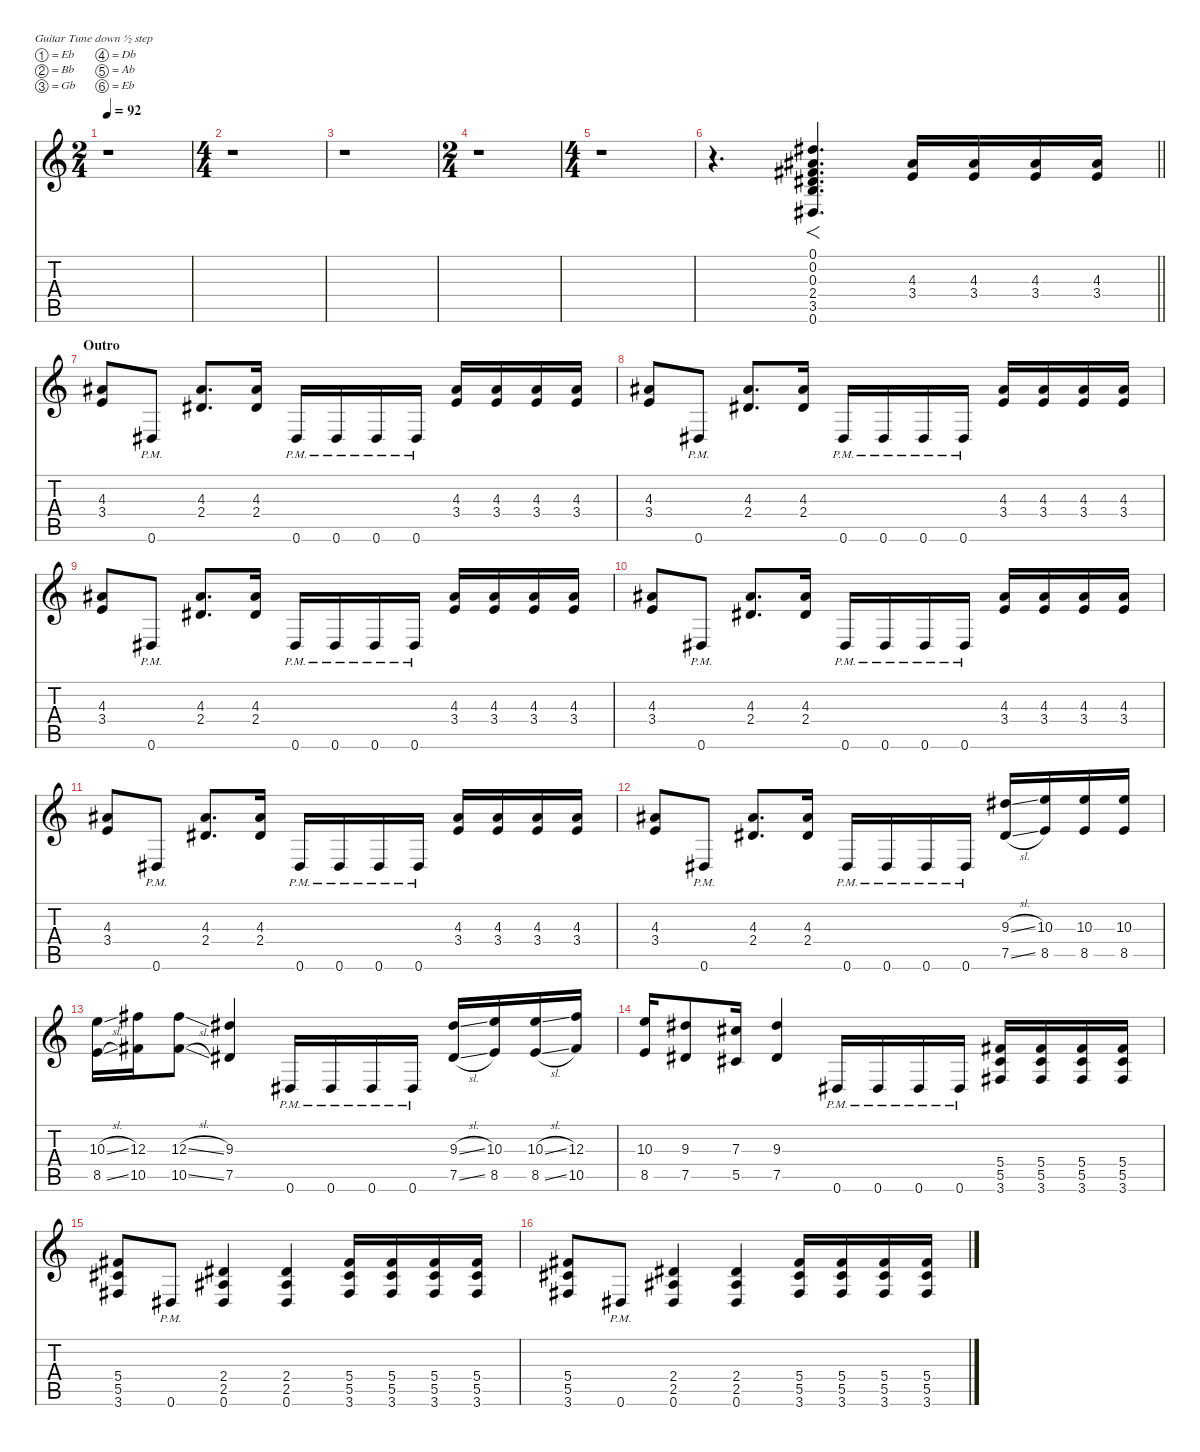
\defaultSystemsLayout 4
\hideDynamics
\bracketExtendMode nobrackets
\singleTrackTrackNamePolicy hidden
\multiTrackTrackNamePolicy hidden
\otherSystemsTrackNameOrientation horizontal
\track ("James" "dist.guit.") {mute instrument distortionguitar}
\staff {score tabs}
\tuning (Eb4 Bb3 Gb3 Db3 Ab2 Eb2)
\ts (2 4)
\beaming (8 2 2 2 2)
\tempo 92
\clef g2
\ks c
r.1{dy f beam Down} |
\ts (4 4)
\beaming (8 2 2 2 2)
r.1{beam Down} |
r.1{beam Down} |
\ts (2 4)
\beaming (8 2 2 2 2)
r.1{beam Down} |
\ts (4 4)
\beaming (8 2 2 2 2)
r.1{beam Down} |
\barLineRight lightlight
r.4{d beam Down} (0.1{acc #} 0.2{acc #} 0.3{acc #} 2.4{acc #} 3.5 0.6{acc #}).4{f d beam Up} (4.3{acc #} 3.4).16{beam Up} (4.3{acc #} 3.4).16{beam Up} (4.3{acc #} 3.4).16{beam Up} (4.3{acc #} 3.4).16{beam Up} |
\section ("" "Outro")
(4.3{acc #} 3.4).8{beam Up} 0.6{pm acc #}.8{beam Up} (4.3{acc #} 2.4{acc #}).8{d beam Up} (4.3{acc #} 2.4{acc #}).16{beam Up} 0.6{pm acc #}.16{beam Up} 0.6{pm acc #}.16{beam Up} 0.6{pm acc #}.16{beam Up} 0.6{pm acc #}.16{beam Up} (4.3{acc #} 3.4).16{beam Up} (4.3{acc #} 3.4).16{beam Up} (4.3{acc #} 3.4).16{beam Up} (4.3{acc #} 3.4).16{beam Up} |
(4.3{acc #} 3.4).8{beam Up} 0.6{pm acc #}.8{beam Up} (4.3{acc #} 2.4{acc #}).8{d beam Up} (4.3{acc #} 2.4{acc #}).16{beam Up} 0.6{pm acc #}.16{beam Up} 0.6{pm acc #}.16{beam Up} 0.6{pm acc #}.16{beam Up} 0.6{pm acc #}.16{beam Up} (4.3{acc #} 3.4).16{beam Up} (4.3{acc #} 3.4).16{beam Up} (4.3{acc #} 3.4).16{beam Up} (4.3{acc #} 3.4).16{beam Up} |
(4.3{acc #} 3.4).8{beam Up} 0.6{pm acc #}.8{beam Up} (4.3{acc #} 2.4{acc #}).8{d beam Up} (4.3{acc #} 2.4{acc #}).16{beam Up} 0.6{pm acc #}.16{beam Up} 0.6{pm acc #}.16{beam Up} 0.6{pm acc #}.16{beam Up} 0.6{pm acc #}.16{beam Up} (4.3{acc #} 3.4).16{beam Up} (4.3{acc #} 3.4).16{beam Up} (4.3{acc #} 3.4).16{beam Up} (4.3{acc #} 3.4).16{beam Up} |
(4.3{acc #} 3.4).8{beam Up} 0.6{pm acc #}.8{beam Up} (4.3{acc #} 2.4{acc #}).8{d beam Up} (4.3{acc #} 2.4{acc #}).16{beam Up} 0.6{pm acc #}.16{beam Up} 0.6{pm acc #}.16{beam Up} 0.6{pm acc #}.16{beam Up} 0.6{pm acc #}.16{beam Up} (4.3{acc #} 3.4).16{beam Up} (4.3{acc #} 3.4).16{beam Up} (4.3{acc #} 3.4).16{beam Up} (4.3{acc #} 3.4).16{beam Up} |
(4.3{acc #} 3.4).8{beam Up} 0.6{pm acc #}.8{beam Up} (4.3{acc #} 2.4{acc #}).8{d beam Up} (4.3{acc #} 2.4{acc #}).16{beam Up} 0.6{pm acc #}.16{beam Up} 0.6{pm acc #}.16{beam Up} 0.6{pm acc #}.16{beam Up} 0.6{pm acc #}.16{beam Up} (4.3{acc #} 3.4).16{beam Up} (4.3{acc #} 3.4).16{beam Up} (4.3{acc #} 3.4).16{beam Up} (4.3{acc #} 3.4).16{beam Up} |
(4.3{acc #} 3.4).8{beam Up} 0.6{pm acc #}.8{beam Up} (4.3{acc #} 2.4{acc #}).8{d beam Up} (4.3{acc #} 2.4{acc #}).16{beam Up} 0.6{pm acc #}.16{beam Up} 0.6{pm acc #}.16{beam Up} 0.6{pm acc #}.16{beam Up} 0.6{pm acc #}.16{beam Up} (9.3{sl acc #} 7.5{sl acc #}).16{beam Up} (10.3 8.5).16{beam Up} (10.3 8.5).16{beam Up} (10.3 8.5).16{beam Up} |
(10.3{sl} 8.5{sl}).16{beam Down} (12.3{acc #} 10.5{acc #}).16{beam Down} (12.3{sl acc #} 10.5{sl acc #}).8{beam Down} (9.3{acc #} 7.5{acc #}).4{beam Up} 0.6{pm acc #}.16{beam Up} 0.6{pm acc #}.16{beam Up} 0.6{pm acc #}.16{beam Up} 0.6{pm acc #}.16{beam Up} (9.3{sl acc #} 7.5{sl acc #}).16{beam Up} (10.3 8.5).16{beam Up} (10.3{sl} 8.5{sl}).16{beam Up} (12.3{acc #} 10.5{acc #}).16{beam Up} |
(10.3 8.5).16{beam Up} (9.3{acc #} 7.5{acc #}).8{beam Up} (7.3{acc #} 5.5{acc #}).16{beam Up} (9.3{acc #} 7.5{acc #}).4{beam Up} 0.6{pm acc #}.16{beam Up} 0.6{pm acc #}.16{beam Up} 0.6{pm acc #}.16{beam Up} 0.6{pm acc #}.16{beam Up} (5.4{acc #} 5.5{acc #} 3.6{acc #}).16{beam Up} (5.4{acc #} 5.5{acc #} 3.6{acc #}).16{beam Up} (5.4{acc #} 5.5{acc #} 3.6{acc #}).16{beam Up} (5.4{acc #} 5.5{acc #} 3.6{acc #}).16{beam Up} |
(5.4{acc #} 5.5{acc #} 3.6{acc #}).8{beam Up} 0.6{pm acc #}.8{beam Up} (2.4{acc #} 2.5{acc #} 0.6{acc #}).4{beam Up} (2.4{acc #} 2.5{acc #} 0.6{acc #}).4{beam Up} (5.4{acc #} 5.5{acc #} 3.6{acc #}).16{beam Up} (5.4{acc #} 5.5{acc #} 3.6{acc #}).16{beam Up} (5.4{acc #} 5.5{acc #} 3.6{acc #}).16{beam Up} (5.4{acc #} 5.5{acc #} 3.6{acc #}).16{beam Up} |
(5.4{acc #} 5.5{acc #} 3.6{acc #}).8{beam Up} 0.6{pm acc #}.8{beam Up} (2.4{acc #} 2.5{acc #} 0.6{acc #}).4{beam Up} (2.4{acc #} 2.5{acc #} 0.6{acc #}).4{beam Up} (5.4{acc #} 5.5{acc #} 3.6{acc #}).16{beam Up} (5.4{acc #} 5.5{acc #} 3.6{acc #}).16{beam Up} (5.4{acc #} 5.5{acc #} 3.6{acc #}).16{beam Up} (5.4{acc #} 5.5{acc #} 3.6{acc #}).16{beam Up}
